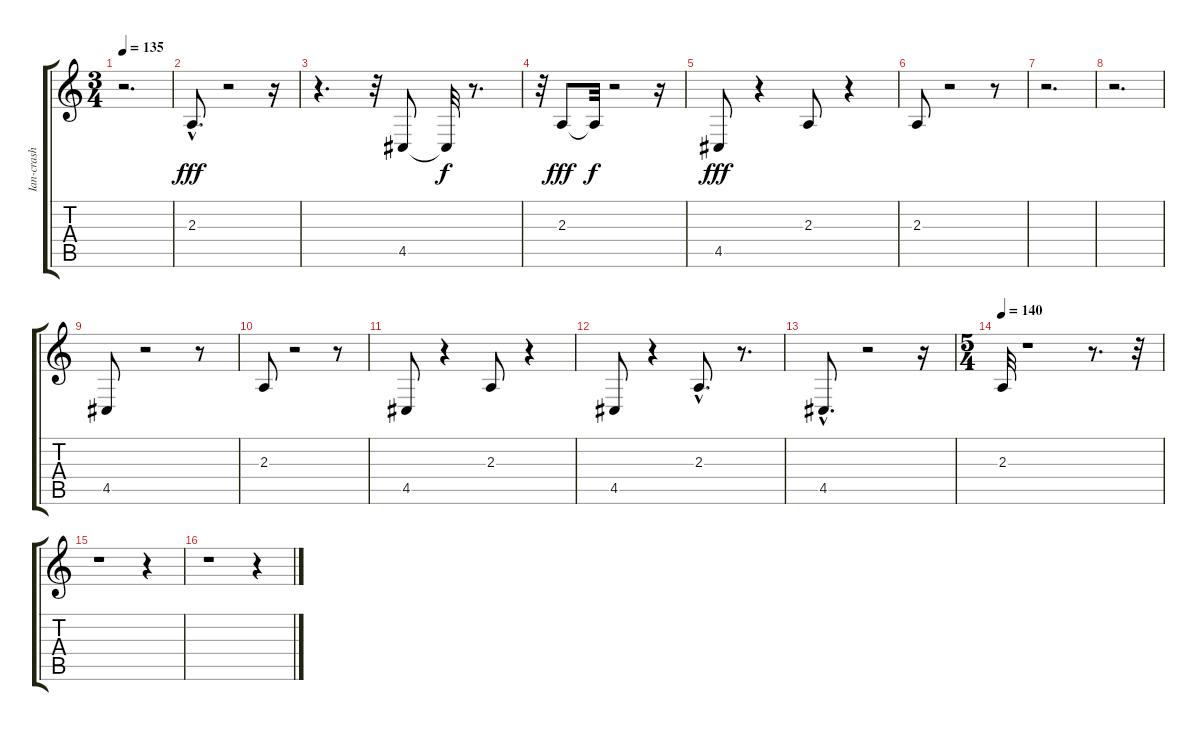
\track ("Ian-crash" "Ian-crash") {instrument acousticgrandpiano}
\staff {score tabs}
\tuning (E4 B3 G3 D3 A2 E2) {hide}
\ts (3 4)
\tempo 135
\clef g2
\ks c
r.2{d dy f} |
2.3{hac}.8{d dy fff} r.2 r.16 |
r.4{d} r.32 4.5.8 4.5{t}.32{dy f} r.8{d} |
r.32 2.3.8{dy fff} 2.3{t}.32{dy f} r.2 r.16 |
4.5.8{dy fff} r.4 2.3.8 r.4 |
2.3.8 r.2 r.8 |
r.2{d} |
r.2{d} |
4.5.8 r.2 r.8 |
2.3.8 r.2 r.8 |
4.5.8 r.4 2.3.8 r.4 |
4.5.8 r.4 2.3{hac}.8{d} r.8{d} |
4.5{hac}.8{d} r.2 r.16 |
\ts (5 4)
\tempo 140
2.3.32 r.1 r.8{d} r.32 |
r.1 r.4 |
r.1 r.4
